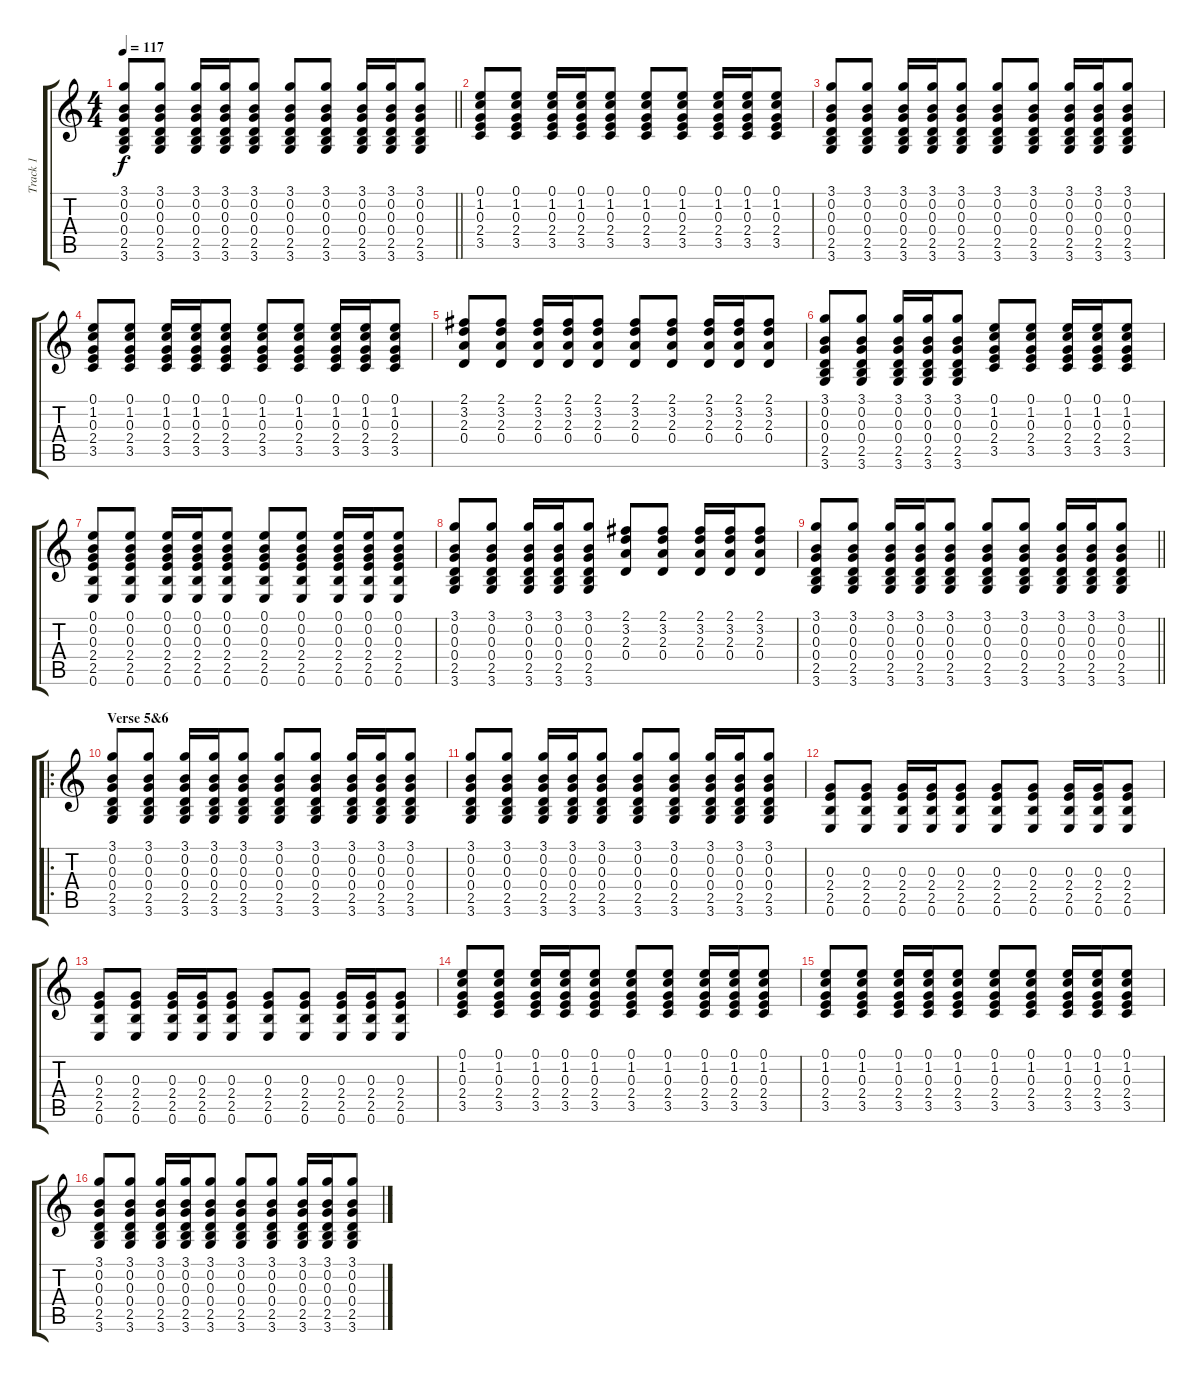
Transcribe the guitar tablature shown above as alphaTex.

\track ("Track 1" "Track 1") {instrument acousticguitarsteel}
\staff {score tabs}
\tuning (E4 B3 G3 D3 A2 E2) {hide}
\ts (4 4)
\tempo 117
\clef g2
\barLineRight lightlight
\ks c
(3.1 0.2 0.3 0.4 2.5 3.6).8{dy f} (3.1 0.2 0.3 0.4 2.5 3.6).8 (3.1 0.2 0.3 0.4 2.5 3.6).16 (3.1 0.2 0.3 0.4 2.5 3.6).16 (3.1 0.2 0.3 0.4 2.5 3.6).8 (3.1 0.2 0.3 0.4 2.5 3.6).8 (3.1 0.2 0.3 0.4 2.5 3.6).8 (3.1 0.2 0.3 0.4 2.5 3.6).16 (3.1 0.2 0.3 0.4 2.5 3.6).16 (3.1 0.2 0.3 0.4 2.5 3.6).8 |
(0.1 1.2 0.3 2.4 3.5).8 (0.1 1.2 0.3 2.4 3.5).8 (0.1 1.2 0.3 2.4 3.5).16 (0.1 1.2 0.3 2.4 3.5).16 (0.1 1.2 0.3 2.4 3.5).8 (0.1 1.2 0.3 2.4 3.5).8 (0.1 1.2 0.3 2.4 3.5).8 (0.1 1.2 0.3 2.4 3.5).16 (0.1 1.2 0.3 2.4 3.5).16 (0.1 1.2 0.3 2.4 3.5).8 |
(3.1 0.2 0.3 0.4 2.5 3.6).8 (3.1 0.2 0.3 0.4 2.5 3.6).8 (3.1 0.2 0.3 0.4 2.5 3.6).16 (3.1 0.2 0.3 0.4 2.5 3.6).16 (3.1 0.2 0.3 0.4 2.5 3.6).8 (3.1 0.2 0.3 0.4 2.5 3.6).8 (3.1 0.2 0.3 0.4 2.5 3.6).8 (3.1 0.2 0.3 0.4 2.5 3.6).16 (3.1 0.2 0.3 0.4 2.5 3.6).16 (3.1 0.2 0.3 0.4 2.5 3.6).8 |
(0.1 1.2 0.3 2.4 3.5).8 (0.1 1.2 0.3 2.4 3.5).8 (0.1 1.2 0.3 2.4 3.5).16 (0.1 1.2 0.3 2.4 3.5).16 (0.1 1.2 0.3 2.4 3.5).8 (0.1 1.2 0.3 2.4 3.5).8 (0.1 1.2 0.3 2.4 3.5).8 (0.1 1.2 0.3 2.4 3.5).16 (0.1 1.2 0.3 2.4 3.5).16 (0.1 1.2 0.3 2.4 3.5).8 |
(2.1 3.2 2.3 0.4).8 (2.1 3.2 2.3 0.4).8 (2.1 3.2 2.3 0.4).16 (2.1 3.2 2.3 0.4).16 (2.1 3.2 2.3 0.4).8 (2.1 3.2 2.3 0.4).8 (2.1 3.2 2.3 0.4).8 (2.1 3.2 2.3 0.4).16 (2.1 3.2 2.3 0.4).16 (2.1 3.2 2.3 0.4).8 |
(3.1 0.2 0.3 0.4 2.5 3.6).8 (3.1 0.2 0.3 0.4 2.5 3.6).8 (3.1 0.2 0.3 0.4 2.5 3.6).16 (3.1 0.2 0.3 0.4 2.5 3.6).16 (3.1 0.2 0.3 0.4 2.5 3.6).8 (0.1 1.2 0.3 2.4 3.5).8 (0.1 1.2 0.3 2.4 3.5).8 (0.1 1.2 0.3 2.4 3.5).16 (0.1 1.2 0.3 2.4 3.5).16 (0.1 1.2 0.3 2.4 3.5).8 |
(0.1 0.2 0.3 2.4 2.5 0.6).8 (0.1 0.2 0.3 2.4 2.5 0.6).8 (0.1 0.2 0.3 2.4 2.5 0.6).16 (0.1 0.2 0.3 2.4 2.5 0.6).16 (0.1 0.2 0.3 2.4 2.5 0.6).8 (0.1 0.2 0.3 2.4 2.5 0.6).8 (0.1 0.2 0.3 2.4 2.5 0.6).8 (0.1 0.2 0.3 2.4 2.5 0.6).16 (0.1 0.2 0.3 2.4 2.5 0.6).16 (0.1 0.2 0.3 2.4 2.5 0.6).8 |
(3.1 0.2 0.3 0.4 2.5 3.6).8 (3.1 0.2 0.3 0.4 2.5 3.6).8 (3.1 0.2 0.3 0.4 2.5 3.6).16 (3.1 0.2 0.3 0.4 2.5 3.6).16 (3.1 0.2 0.3 0.4 2.5 3.6).8 (2.1 3.2 2.3 0.4).8 (2.1 3.2 2.3 0.4).8 (2.1 3.2 2.3 0.4).16 (2.1 3.2 2.3 0.4).16 (2.1 3.2 2.3 0.4).8 |
\barLineRight lightlight
(3.1 0.2 0.3 0.4 2.5 3.6).8 (3.1 0.2 0.3 0.4 2.5 3.6).8 (3.1 0.2 0.3 0.4 2.5 3.6).16 (3.1 0.2 0.3 0.4 2.5 3.6).16 (3.1 0.2 0.3 0.4 2.5 3.6).8 (3.1 0.2 0.3 0.4 2.5 3.6).8 (3.1 0.2 0.3 0.4 2.5 3.6).8 (3.1 0.2 0.3 0.4 2.5 3.6).16 (3.1 0.2 0.3 0.4 2.5 3.6).16 (3.1 0.2 0.3 0.4 2.5 3.6).8 |
\ro
\section ("" "Verse 5&6")
(3.1 0.2 0.3 0.4 2.5 3.6).8 (3.1 0.2 0.3 0.4 2.5 3.6).8 (3.1 0.2 0.3 0.4 2.5 3.6).16 (3.1 0.2 0.3 0.4 2.5 3.6).16 (3.1 0.2 0.3 0.4 2.5 3.6).8 (3.1 0.2 0.3 0.4 2.5 3.6).8 (3.1 0.2 0.3 0.4 2.5 3.6).8 (3.1 0.2 0.3 0.4 2.5 3.6).16 (3.1 0.2 0.3 0.4 2.5 3.6).16 (3.1 0.2 0.3 0.4 2.5 3.6).8 |
(3.1 0.2 0.3 0.4 2.5 3.6).8 (3.1 0.2 0.3 0.4 2.5 3.6).8 (3.1 0.2 0.3 0.4 2.5 3.6).16 (3.1 0.2 0.3 0.4 2.5 3.6).16 (3.1 0.2 0.3 0.4 2.5 3.6).8 (3.1 0.2 0.3 0.4 2.5 3.6).8 (3.1 0.2 0.3 0.4 2.5 3.6).8 (3.1 0.2 0.3 0.4 2.5 3.6).16 (3.1 0.2 0.3 0.4 2.5 3.6).16 (3.1 0.2 0.3 0.4 2.5 3.6).8 |
(0.3 2.4 2.5 0.6).8 (0.3 2.4 2.5 0.6).8 (0.3 2.4 2.5 0.6).16 (0.3 2.4 2.5 0.6).16 (0.3 2.4 2.5 0.6).8 (0.3 2.4 2.5 0.6).8 (0.3 2.4 2.5 0.6).8 (0.3 2.4 2.5 0.6).16 (0.3 2.4 2.5 0.6).16 (0.3 2.4 2.5 0.6).8 |
(0.3 2.4 2.5 0.6).8 (0.3 2.4 2.5 0.6).8 (0.3 2.4 2.5 0.6).16 (0.3 2.4 2.5 0.6).16 (0.3 2.4 2.5 0.6).8 (0.3 2.4 2.5 0.6).8 (0.3 2.4 2.5 0.6).8 (0.3 2.4 2.5 0.6).16 (0.3 2.4 2.5 0.6).16 (0.3 2.4 2.5 0.6).8 |
(0.1 1.2 0.3 2.4 3.5).8 (0.1 1.2 0.3 2.4 3.5).8 (0.1 1.2 0.3 2.4 3.5).16 (0.1 1.2 0.3 2.4 3.5).16 (0.1 1.2 0.3 2.4 3.5).8 (0.1 1.2 0.3 2.4 3.5).8 (0.1 1.2 0.3 2.4 3.5).8 (0.1 1.2 0.3 2.4 3.5).16 (0.1 1.2 0.3 2.4 3.5).16 (0.1 1.2 0.3 2.4 3.5).8 |
(0.1 1.2 0.3 2.4 3.5).8 (0.1 1.2 0.3 2.4 3.5).8 (0.1 1.2 0.3 2.4 3.5).16 (0.1 1.2 0.3 2.4 3.5).16 (0.1 1.2 0.3 2.4 3.5).8 (0.1 1.2 0.3 2.4 3.5).8 (0.1 1.2 0.3 2.4 3.5).8 (0.1 1.2 0.3 2.4 3.5).16 (0.1 1.2 0.3 2.4 3.5).16 (0.1 1.2 0.3 2.4 3.5).8 |
(3.1 0.2 0.3 0.4 2.5 3.6).8 (3.1 0.2 0.3 0.4 2.5 3.6).8 (3.1 0.2 0.3 0.4 2.5 3.6).16 (3.1 0.2 0.3 0.4 2.5 3.6).16 (3.1 0.2 0.3 0.4 2.5 3.6).8 (3.1 0.2 0.3 0.4 2.5 3.6).8 (3.1 0.2 0.3 0.4 2.5 3.6).8 (3.1 0.2 0.3 0.4 2.5 3.6).16 (3.1 0.2 0.3 0.4 2.5 3.6).16 (3.1 0.2 0.3 0.4 2.5 3.6).8
